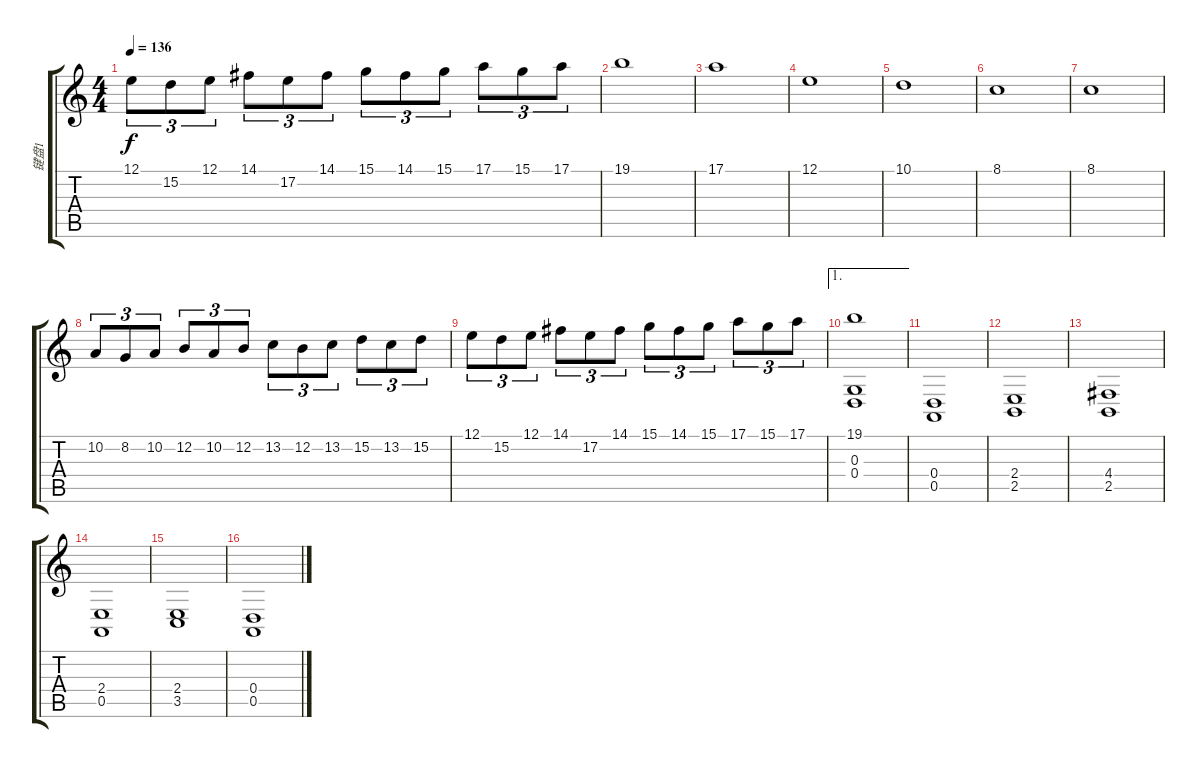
\track ("键盘1" "键盘1") {instrument stringensemble1}
\staff {score tabs}
\tuning (E4 B3 G3 D3 A2 E2) {hide}
\ts (4 4)
\tempo 136
\clef g2
\ks c
12.1.8{tu (3 2) dy f} 15.2.8{tu (3 2)} 12.1.8{tu (3 2)} 14.1.8{tu (3 2)} 17.2.8{tu (3 2)} 14.1.8{tu (3 2)} 15.1.8{tu (3 2)} 14.1.8{tu (3 2)} 15.1.8{tu (3 2)} 17.1.8{tu (3 2)} 15.1.8{tu (3 2)} 17.1.8{tu (3 2)} |
19.1.1 |
17.1.1 |
12.1.1 |
10.1.1 |
8.1.1 |
8.1.1 |
10.2.8{tu (3 2)} 8.2.8{tu (3 2)} 10.2.8{tu (3 2)} 12.2.8{tu (3 2)} 10.2.8{tu (3 2)} 12.2.8{tu (3 2)} 13.2.8{tu (3 2)} 12.2.8{tu (3 2)} 13.2.8{tu (3 2)} 15.2.8{tu (3 2)} 13.2.8{tu (3 2)} 15.2.8{tu (3 2)} |
12.1.8{tu (3 2)} 15.2.8{tu (3 2)} 12.1.8{tu (3 2)} 14.1.8{tu (3 2)} 17.2.8{tu (3 2)} 14.1.8{tu (3 2)} 15.1.8{tu (3 2)} 14.1.8{tu (3 2)} 15.1.8{tu (3 2)} 17.1.8{tu (3 2)} 15.1.8{tu (3 2)} 17.1.8{tu (3 2)} |
\ae 1
(19.1 0.3 0.4).1 |
(0.4 0.5).1 |
(2.4 2.5).1 |
(4.4 2.5).1 |
(2.4 0.5).1 |
(2.4 3.5).1 |
(0.4 0.5).1
